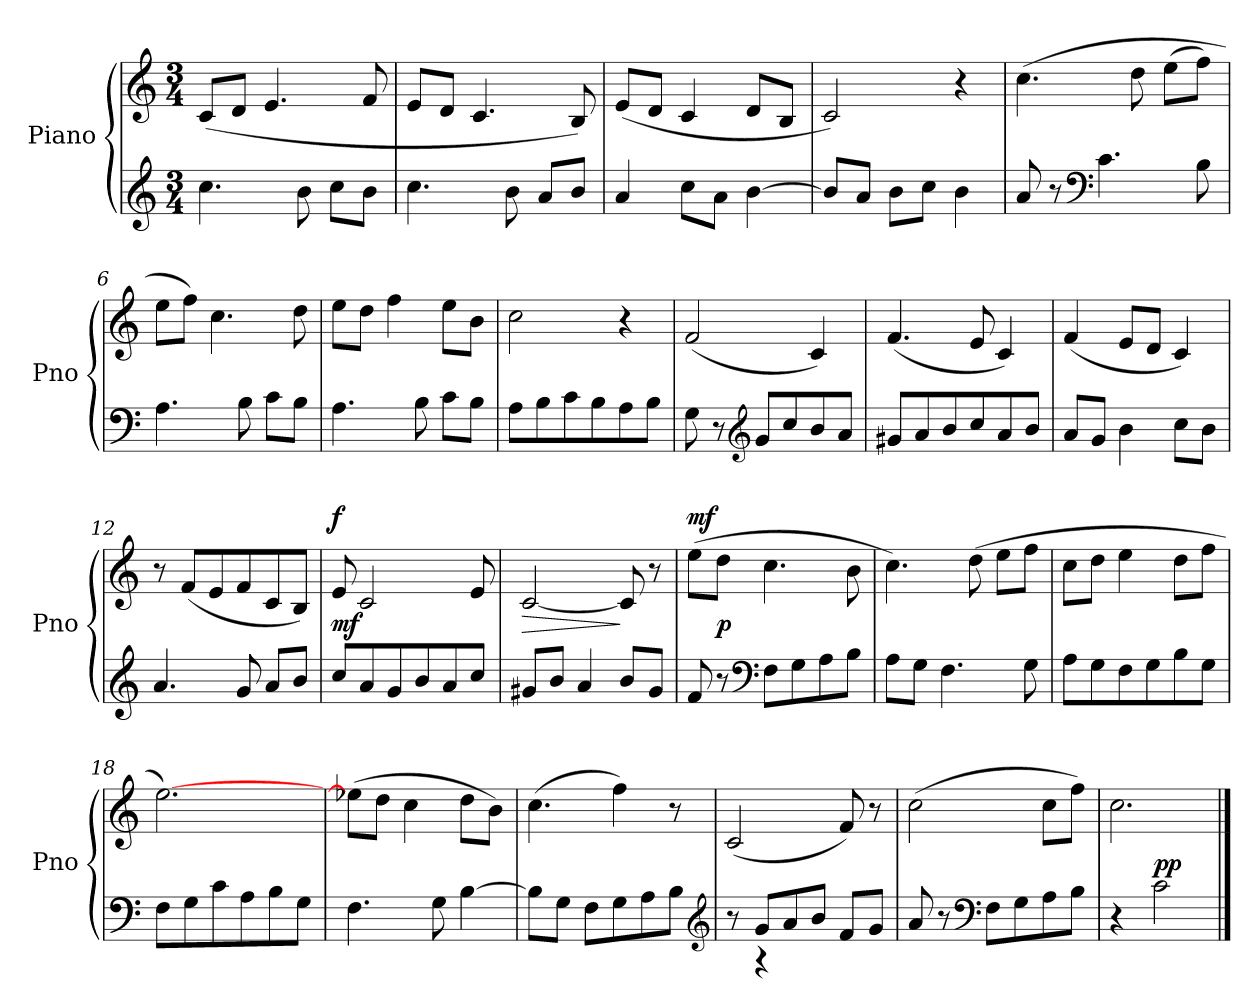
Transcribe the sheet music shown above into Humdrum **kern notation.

**kern	**dynam	**kern	**dynam
*part2	*part2	*part1	*part1
*staff2	*staff2	*staff1	*staff1
*I"Piano	*	*I"Piano	*
*I'Pno	*	*I'Pno	*
*clefG2	*	*clefG2	*
*M3/4	*	*M3/4	*
*MM72	*	*MM72	*
=1	=1	=1	=1
!	!LO:DY:a	!	!
!	!LO:DY:n=1:a	!	!
4.cc\	mf p	(8c/L	.
.	.	8d/J	.
.	.	4.e/	.
8b\	.	.	.
8cc\L	.	.	.
8b\J	.	8f/	.
=2	=2	=2	=2
4.cc\	.	8e/L	.
.	.	8d/J	.
.	.	4.c/	.
8b\	.	.	.
8a/L	.	.	.
8b/J	.	8B/)	.
=3	=3	=3	=3
4a/	.	(8e/L	.
.	.	8d/J	.
8cc\L	.	4c/	.
8a\J	.	.	.
[4b\	.	8d/L	.
.	.	8B/J	.
=4	=4	=4	=4
8b/L]	.	2c/)	.
8a/J	.	.	.
8b\L	.	.	.
8cc\J	.	.	.
4b\	.	4r	.
!!LO:LB:g=z
=5	=5	=5	=5
8a/	.	(4.cc\	.
8r	.	.	.
*clefF4	*	*	*
4.c\	.	.	.
.	.	8dd\	.
.	.	(8ee\L	.
8B\	.	8ff\J)	.
=6	=6	=6	=6
4.A\	.	8ee\L	.
.	.	8ff\J)	.
.	.	4.cc\	.
8B\	.	.	.
8c\L	.	.	.
8B\J	.	8dd\	.
=7	=7	=7	=7
4.A\	.	8ee\L	.
.	.	8dd\J	.
.	.	4ff\	.
8B\	.	.	.
8c\L	.	8ee\L	.
8B\J	.	8b\J	.
=8	=8	=8	=8
8A\L	.	2cc\	.
8B\	.	.	.
8c\	.	.	.
8B\	.	.	.
8A\	.	4r	.
8B\J	.	.	.
=9	=9	=9	=9
8G\	.	(2f/	.
8r	.	.	.
*clefG2	*	*	*
8g/L	.	.	.
8cc/	.	.	.
8b/	.	4c/)	.
8a/J	.	.	.
!!LO:LB:g=z
=10	=10	=10	=10
8g#X/L	.	(4.f/	.
8a/	.	.	.
8b/	.	.	.
8cc/	.	8e/	.
8a/	.	4c/)	.
8b/J	.	.	.
=11	=11	=11	=11
8a/L	.	(4f/	.
8g/J	.	.	.
4b\	.	8e/L	.
.	.	8d/J	.
8cc\L	.	4c/)	.
8b\J	.	.	.
=12	=12	=12	=12
4.a/	.	8r	.
.	.	(8f/L	.
.	.	8e/	.
8g/	.	8f/	.
8a/L	.	8c/	.
8b/J	.	8B/J)	.
=13	=13	=13	=13
!	!LO:DY:a	!	!LO:DY:a
8cc/L	mf	8e/	f
8a/	.	2c/	.
8g/	.	.	.
8b/	.	.	.
8a/	.	.	.
8cc/J	.	8e/	.
!!LO:LB:g=z
=14	=14	=14	=14
!	!	!	!LO:HP:b
8g#X/L	.	[2c/	>
8b/J	.	.	.
4a/	.	.	.
8b/L	.	8c/]	]
8g#/J	.	8r	.
=15	=15	=15	=15
!	!	!	!LO:DY:a
8f/	.	(8ee\L	mf
!	!LO:DY:a	!	!
8r	p	8dd\J	.
*clefF4	*	*	*
8F\L	.	4.cc\	.
8G\	.	.	.
8A\	.	.	.
8B\J	.	8b\	.
=16	=16	=16	=16
8A\L	.	4.cc\)	.
8G\J	.	.	.
4.F\	.	.	.
.	.	(8dd\	.
.	.	8ee\L	.
8G\	.	8ff\J	.
=17	=17	=17	=17
8A\L	.	8cc\L	.
8G\	.	8dd\J	.
8F\	.	4ee\	.
8G\	.	.	.
8B\	.	8dd\L	.
8G\J	.	8ff\J	.
=18	=18	=18	=18
8F\L	.	[2.ee\)	.
8G\	.	.	.
8c\	.	.	.
8A\	.	.	.
8B\	.	.	.
8G\J	.	.	.
!!LO:LB:g=z
=19	=19	=19	=19
4.F\	.	(8ee-X\L]	.
.	.	8dd\J	.
.	.	4cc\	.
8G\	.	.	.
[4B\	.	8dd\L	.
.	.	8b\J)	.
=20	=20	=20	=20
8B\L]	.	(4.cc\	.
8G\J	.	.	.
8F\L	.	.	.
8G\	.	4ff\)	.
8A\	.	.	.
8B\J	.	8r	.
*clefG2	*	*	*
=21	=21	=21	=21
*^	*	*	*
8r	8ryy	.	(2c/	.
8g/L	4r	.	.	.
8a/	.	.	.	.
8b/J	4.ryy	.	.	.
8f/L	.	.	8f/)	.
8g/J	.	.	8r	.
*v	*v	*	*	*
=22	=22	=22	=22
8a/	.	(2cc\	.
8r	.	.	.
*clefF4	*	*	*
8F\L	.	.	.
8G\	.	.	.
8A\	.	8cc\L	.
8B\J	.	8ff\J)	.
=23	=23	=23	=23
4r	.	2.cc\	.
!	!LO:DY:a	!	!
2c\	pp	.	.
==	==	==	==
*-	*-	*-	*-
